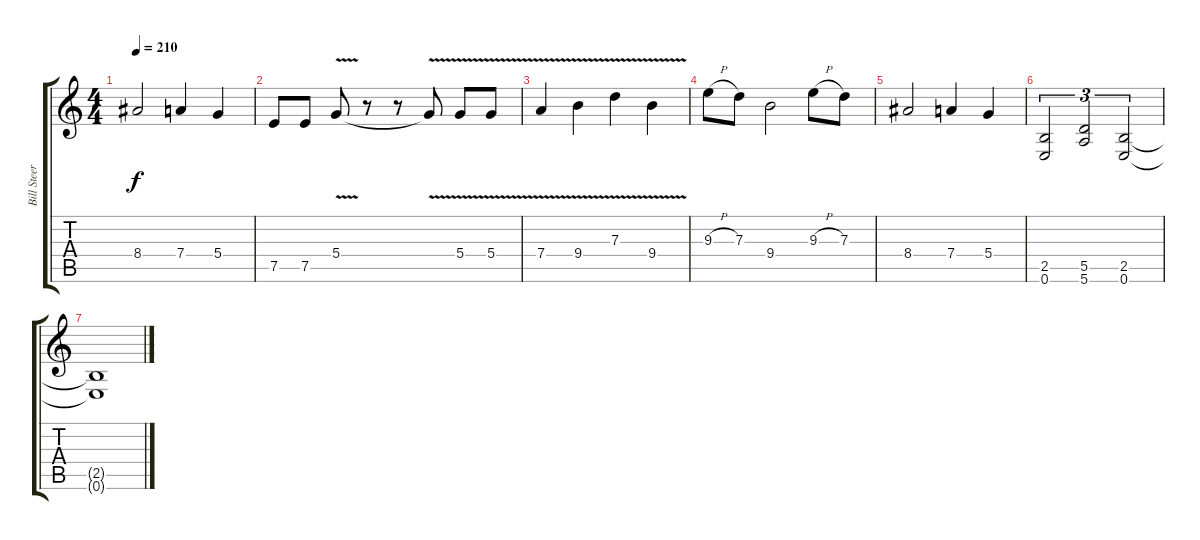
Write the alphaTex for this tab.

\track ("Bill Steer" "Bill Steer") {instrument distortionguitar}
\staff {score tabs}
\tuning (E4 B3 G3 D3 A2 E2) {hide}
\ts (4 4)
\tempo 210
\clef g2
\ks c
8.4.2{dy f} 7.4.4 5.4.4 |
7.5.8 7.5.8 5.4{v}.8 r.8 r.8 5.4{t}.8 5.4{v}.8 5.4{v}.8 |
7.4{v}.4 9.4{v}.4 7.3{v}.4 9.4{v}.4 |
9.3{h}.8 7.3.8 9.4.2 9.3{h}.8 7.3.8 |
8.4.2 7.4.4 5.4.4 |
(2.5 0.6).2{tu (3 2)} (5.5 5.6).2{tu (3 2)} (2.5 0.6).2{tu (3 2)} |
(2.5{t} 0.6{t}).1
